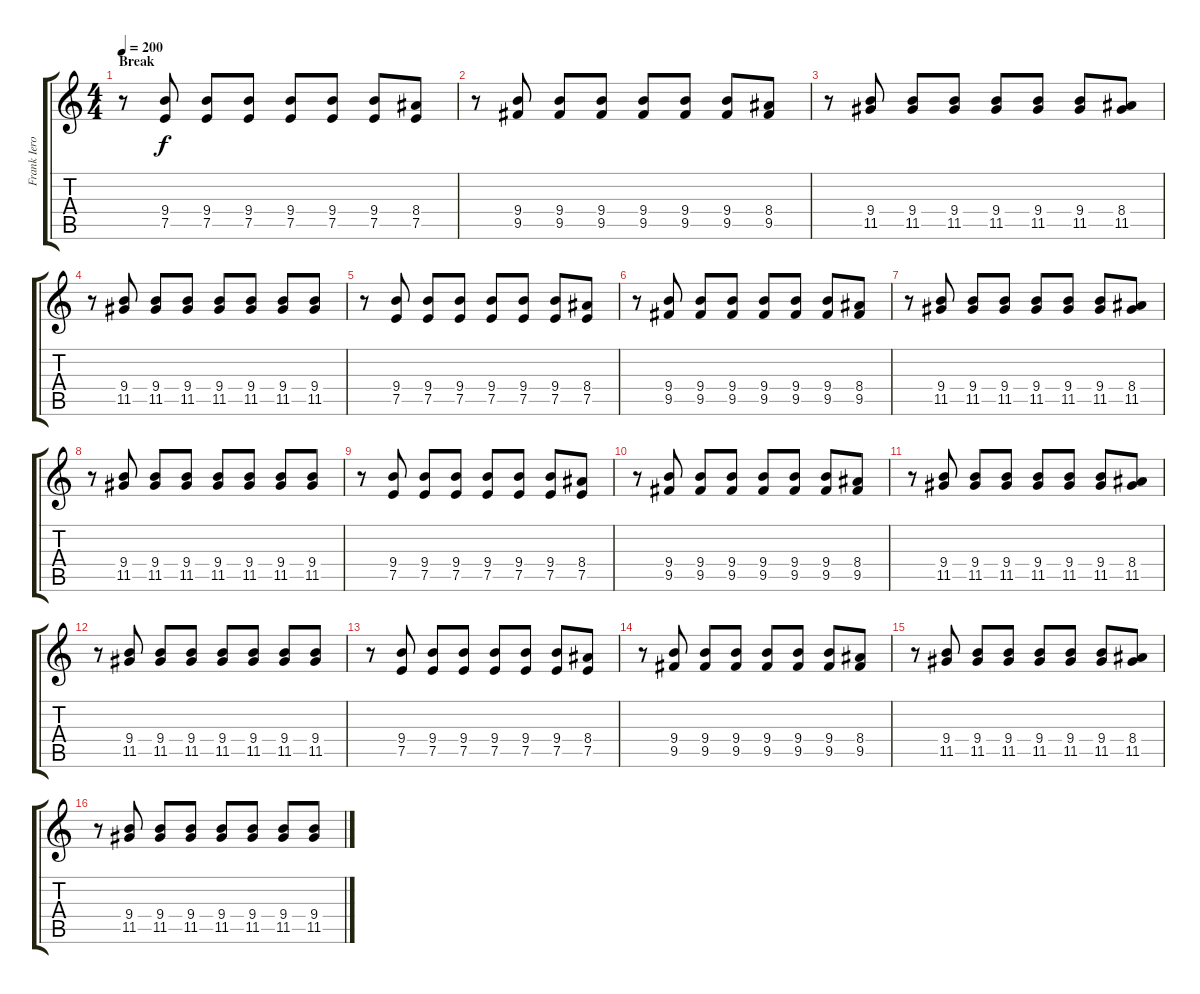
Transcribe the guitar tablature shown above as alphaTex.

\track ("Frank Iero" "Frank Iero") {instrument distortionguitar}
\staff {score tabs}
\tuning (E4 B3 G3 D3 A2 E2) {hide}
\ts (4 4)
\section ("" "Break")
\tempo 200
\clef g2
\ks c
r.8{dy f} (9.4 7.5).8 (9.4 7.5).8 (9.4 7.5).8 (9.4 7.5).8 (9.4 7.5).8 (9.4 7.5).8 (8.4 7.5).8 |
r.8 (9.4 9.5).8 (9.4 9.5).8 (9.4 9.5).8 (9.4 9.5).8 (9.4 9.5).8 (9.4 9.5).8 (8.4 9.5).8 |
r.8 (9.4 11.5).8 (9.4 11.5).8 (9.4 11.5).8 (9.4 11.5).8 (9.4 11.5).8 (9.4 11.5).8 (8.4 11.5).8 |
r.8 (9.4 11.5).8 (9.4 11.5).8 (9.4 11.5).8 (9.4 11.5).8 (9.4 11.5).8 (9.4 11.5).8 (9.4 11.5).8 |
r.8 (9.4 7.5).8 (9.4 7.5).8 (9.4 7.5).8 (9.4 7.5).8 (9.4 7.5).8 (9.4 7.5).8 (8.4 7.5).8 |
r.8 (9.4 9.5).8 (9.4 9.5).8 (9.4 9.5).8 (9.4 9.5).8 (9.4 9.5).8 (9.4 9.5).8 (8.4 9.5).8 |
r.8 (9.4 11.5).8 (9.4 11.5).8 (9.4 11.5).8 (9.4 11.5).8 (9.4 11.5).8 (9.4 11.5).8 (8.4 11.5).8 |
r.8 (9.4 11.5).8 (9.4 11.5).8 (9.4 11.5).8 (9.4 11.5).8 (9.4 11.5).8 (9.4 11.5).8 (9.4 11.5).8 |
r.8 (9.4 7.5).8 (9.4 7.5).8 (9.4 7.5).8 (9.4 7.5).8 (9.4 7.5).8 (9.4 7.5).8 (8.4 7.5).8 |
r.8 (9.4 9.5).8 (9.4 9.5).8 (9.4 9.5).8 (9.4 9.5).8 (9.4 9.5).8 (9.4 9.5).8 (8.4 9.5).8 |
r.8 (9.4 11.5).8 (9.4 11.5).8 (9.4 11.5).8 (9.4 11.5).8 (9.4 11.5).8 (9.4 11.5).8 (8.4 11.5).8 |
r.8 (9.4 11.5).8 (9.4 11.5).8 (9.4 11.5).8 (9.4 11.5).8 (9.4 11.5).8 (9.4 11.5).8 (9.4 11.5).8 |
r.8 (9.4 7.5).8 (9.4 7.5).8 (9.4 7.5).8 (9.4 7.5).8 (9.4 7.5).8 (9.4 7.5).8 (8.4 7.5).8 |
r.8 (9.4 9.5).8 (9.4 9.5).8 (9.4 9.5).8 (9.4 9.5).8 (9.4 9.5).8 (9.4 9.5).8 (8.4 9.5).8 |
r.8 (9.4 11.5).8 (9.4 11.5).8 (9.4 11.5).8 (9.4 11.5).8 (9.4 11.5).8 (9.4 11.5).8 (8.4 11.5).8 |
r.8 (9.4 11.5).8 (9.4 11.5).8 (9.4 11.5).8 (9.4 11.5).8 (9.4 11.5).8 (9.4 11.5).8 (9.4 11.5).8
